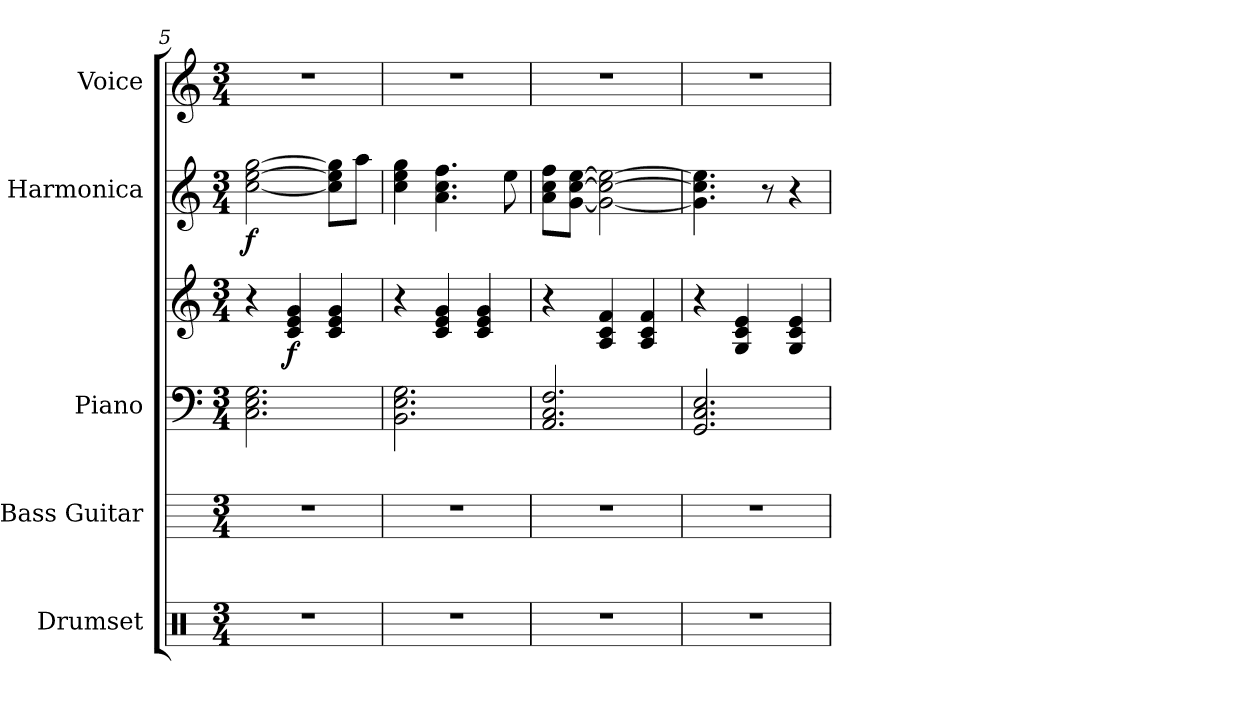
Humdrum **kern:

**kern	**kern	**kern	**kern	**dynam	**kern	**dynam	**kern
*part5	*part4	*part3	*part3	*part3	*part2	*part2	*part1
*staff6	*staff5	*staff4	*staff3	*staff3/4	*staff2	*staff2	*staff1
*I"Drumset	*I"Bass Guitar	*I"Piano	*	*	*I"Harmonica	*	*I"Voice
*I'D. Set	*I'B. Guit.	*I'Pno.	*	*	*I'Harm.	*	*I'Vo.
!!LO:PB:g=z
*clefX	*	*clefF4	*clefG2	*	*clefG2	*	*clefG2
*	*ITrd7c12	*	*	*	*	*	*
*k[]	*k[]	*k[]	*k[]	*	*k[]	*	*k[]
*M3/4	*M3/4	*M3/4	*M3/4	*	*M3/4	*	*M3/4
*MM165	*MM165	*MM165	*MM165	*	*MM165	*	*MM165
=5	=5	=5	=5	=5	=5	=5	=5
!	!	!	!	!	!	!LO:DY:b	!
2.r	2.r	2.C\ 2.E\ 2.G\	4r	.	[2cc\ [2ee\ [2gg\	f	2.r
!	!	!	!	!LO:DY:b	!	!	!
.	.	.	4c/ 4e/ 4g/	f	.	.	.
.	.	.	4c/ 4e/ 4g/	.	8cc\] 8ee\] 8gg\]L	.	.
.	.	.	.	.	8aa\J	.	.
=6	=6	=6	=6	=6	=6	=6	=6
2.r	2.r	2.BB\ 2.E\ 2.G\	4r	.	4cc\ 4ee\ 4gg\	.	2.r
.	.	.	4c/ 4e/ 4g/	.	4.a\ 4.cc\ 4.ff\	.	.
.	.	.	4c/ 4e/ 4g/	.	.	.	.
.	.	.	.	.	8ee\	.	.
=7	=7	=7	=7	=7	=7	=7	=7
2.r	2.r	2.AA/ 2.C/ 2.F/	4r	.	8a\ 8cc\ 8ff\L	.	2.r
.	.	.	.	.	[8g\ [8cc\ [8ee\J	.	.
.	.	.	4A/ 4c/ 4f/	.	2g\_ 2cc\_ 2ee\_	.	.
.	.	.	4A/ 4c/ 4f/	.	.	.	.
=8	=8	=8	=8	=8	=8	=8	=8
2.r	2.r	2.GG/ 2.C/ 2.E/	4r	.	4.g\] 4.cc\] 4.ee\]	.	2.r
.	.	.	4G/ 4c/ 4e/	.	.	.	.
.	.	.	.	.	8r	.	.
.	.	.	4G/ 4c/ 4e/	.	4r	.	.
=	=	=	=	=	=	=	=
*-	*-	*-	*-	*-	*-	*-	*-
